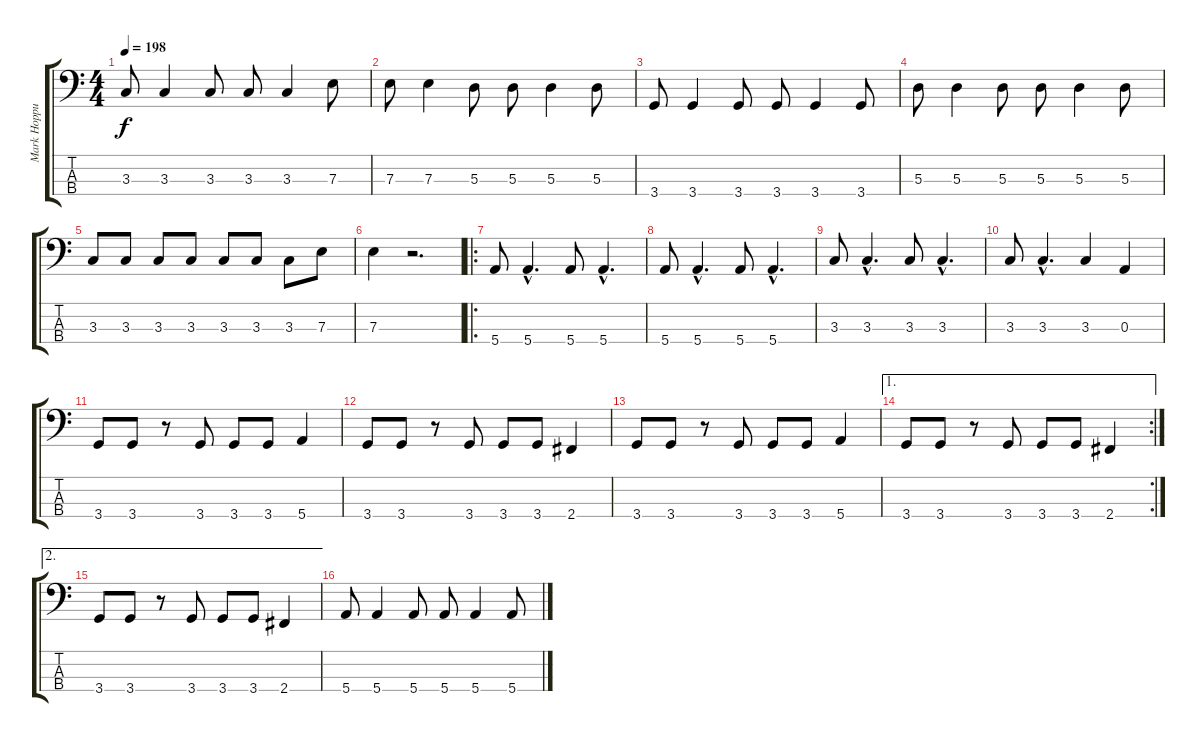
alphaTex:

\track ("Mark Hoppus: Bass" "Mark Hoppu") {instrument electricbasspick}
\staff {score tabs}
\tuning (G2 D2 A1 E1) {hide}
\ts (4 4)
\tempo 198
\clef f4
\ks c
3.3.8{dy f} 3.3.4 3.3.8 3.3.8 3.3.4 7.3.8 |
7.3.8 7.3.4 5.3.8 5.3.8 5.3.4 5.3.8 |
3.4.8 3.4.4 3.4.8 3.4.8 3.4.4 3.4.8 |
5.3.8 5.3.4 5.3.8 5.3.8 5.3.4 5.3.8 |
3.3.8 3.3.8 3.3.8 3.3.8 3.3.8 3.3.8 3.3.8 7.3.8 |
7.3.4 r.2{d} |
\ro
5.4.8 5.4{hac}.4{d} 5.4.8 5.4{hac}.4{d} |
5.4.8 5.4{hac}.4{d} 5.4.8 5.4{hac}.4{d} |
3.3.8 3.3{hac}.4{d} 3.3.8 3.3{hac}.4{d} |
3.3.8 3.3{hac}.4{d} 3.3.4 0.3.4 |
3.4.8 3.4.8 r.8 3.4.8 3.4.8 3.4.8 5.4.4 |
3.4.8 3.4.8 r.8 3.4.8 3.4.8 3.4.8 2.4.4 |
3.4.8 3.4.8 r.8 3.4.8 3.4.8 3.4.8 5.4.4 |
\ae 1
\rc 2
3.4.8 3.4.8 r.8 3.4.8 3.4.8 3.4.8 2.4.4 |
\ae 2
3.4.8 3.4.8 r.8 3.4.8 3.4.8 3.4.8 2.4.4 |
5.4.8 5.4.4 5.4.8 5.4.8 5.4.4 5.4.8
